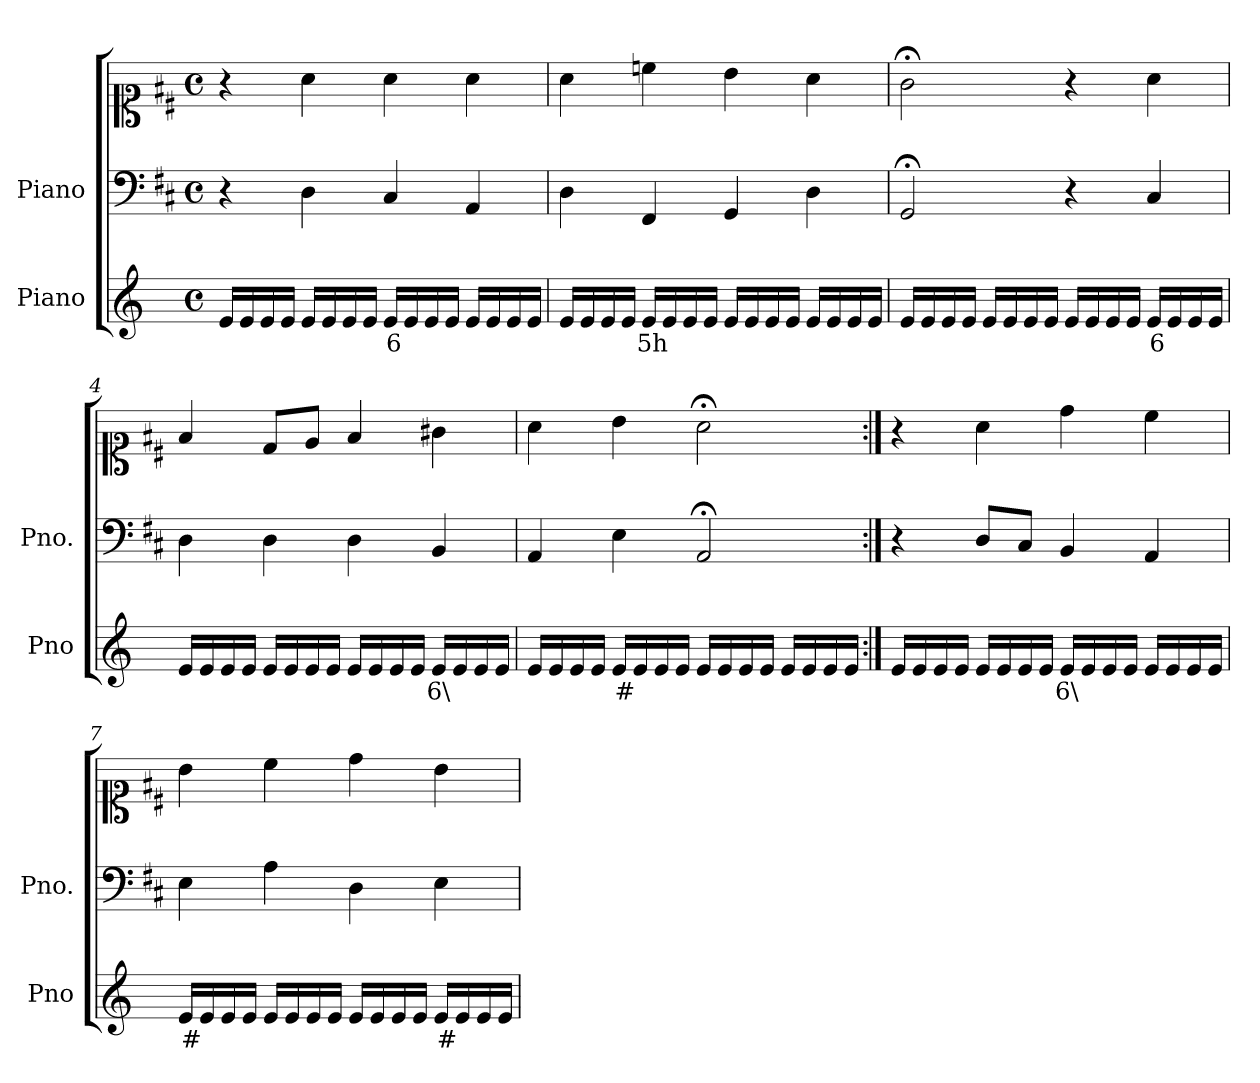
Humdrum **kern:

**kern	**text	**kern	**kern
*part2	*part2	*part1	*part1
*staff3	*staff3	*staff2	*staff1
*I"Piano	*	*I"Piano	*
*I'Pno	*	*I'Pno.	*
*clefG2	*	*clefF4	*clefC1
*k[]	*	*k[f#c#]	*k[f#c#]
*M4/4	*	*M4/4	*M4/4
*met(c)	*	*met(c)	*met(c)
=1	=1	=1	=1
16e/LL	.	4r	4r
16e/	.	.	.
16e/	.	.	.
16e/JJ	.	.	.
16e/LL	.	4D\	4a\
16e/	.	.	.
16e/	.	.	.
16e/JJ	.	.	.
!	!LO:LY:b	!	!
16e/LL	6	4C#/	4a\
16e/	.	.	.
16e/	.	.	.
16e/JJ	.	.	.
16e/LL	.	4AA/	4a\
16e/	.	.	.
16e/	.	.	.
16e/JJ	.	.	.
=2	=2	=2	=2
16e/LL	.	4D\	4a\
16e/	.	.	.
16e/	.	.	.
16e/JJ	.	.	.
!	!LO:LY:b	!	!
16e/LL	5h	4FF#/	4ccn\
16e/	.	.	.
16e/	.	.	.
16e/JJ	.	.	.
16e/LL	.	4GG/	4b\
16e/	.	.	.
16e/	.	.	.
16e/JJ	.	.	.
16e/LL	.	4D\	4a\
16e/	.	.	.
16e/	.	.	.
16e/JJ	.	.	.
=3	=3	=3	=3
16e/LL	.	2GG;</	2g;<\
16e/	.	.	.
16e/	.	.	.
16e/JJ	.	.	.
16e/LL	.	.	.
16e/	.	.	.
16e/	.	.	.
16e/JJ	.	.	.
16e/LL	.	4r	4r
16e/	.	.	.
16e/	.	.	.
16e/JJ	.	.	.
!	!LO:LY:b	!	!
16e/LL	6	4C#/	4a\
16e/	.	.	.
16e/	.	.	.
16e/JJ	.	.	.
=4	=4	=4	=4
16e/LL	.	4D\	4f#/
16e/	.	.	.
16e/	.	.	.
16e/JJ	.	.	.
16e/LL	.	4D\	8d/L
16e/	.	.	.
16e/	.	.	8e/J
16e/JJ	.	.	.
16e/LL	.	4D\	4f#/
16e/	.	.	.
16e/	.	.	.
16e/JJ	.	.	.
!	!LO:LY:b	!	!
16e/LL	6\	4BB/	4g#X\
16e/	.	.	.
16e/	.	.	.
16e/JJ	.	.	.
=5	=5	=5	=5
16e/LL	.	4AA/	4a\
16e/	.	.	.
16e/	.	.	.
16e/JJ	.	.	.
!	!LO:LY:b	!	!
16e/LL	#	4E\	4b\
16e/	.	.	.
16e/	.	.	.
16e/JJ	.	.	.
16e/LL	.	2AA;</	2a;<\
16e/	.	.	.
16e/	.	.	.
16e/JJ	.	.	.
16e/LL	.	.	.
16e/	.	.	.
16e/	.	.	.
16e/JJ	.	.	.
=6:|!	=6:|!	=6:|!	=6:|!
16e/LL	.	4r	4r
16e/	.	.	.
16e/	.	.	.
16e/JJ	.	.	.
16e/LL	.	8D/L	4a\
16e/	.	.	.
!	!LO:LY:b	!	!
16e/	_	8C#/J	.
16e/JJ	.	.	.
!	!LO:LY:b	!	!
16e/LL	6\	4BB/	4dd\
16e/	.	.	.
16e/	.	.	.
16e/JJ	.	.	.
16e/LL	.	4AA/	4cc#\
16e/	.	.	.
16e/	.	.	.
16e/JJ	.	.	.
=7	=7	=7	=7
!	!LO:LY:b	!	!
16e/LL	#	4E\	4b\
16e/	.	.	.
16e/	.	.	.
16e/JJ	.	.	.
16e/LL	.	4A\	4cc#\
16e/	.	.	.
16e/	.	.	.
16e/JJ	.	.	.
16e/LL	.	4D\	4dd\
16e/	.	.	.
16e/	.	.	.
16e/JJ	.	.	.
!	!LO:LY:b	!	!
16e/LL	#	4E\	4b\
16e/	.	.	.
16e/	.	.	.
16e/JJ	.	.	.
=	=	=	=
*-	*-	*-	*-
